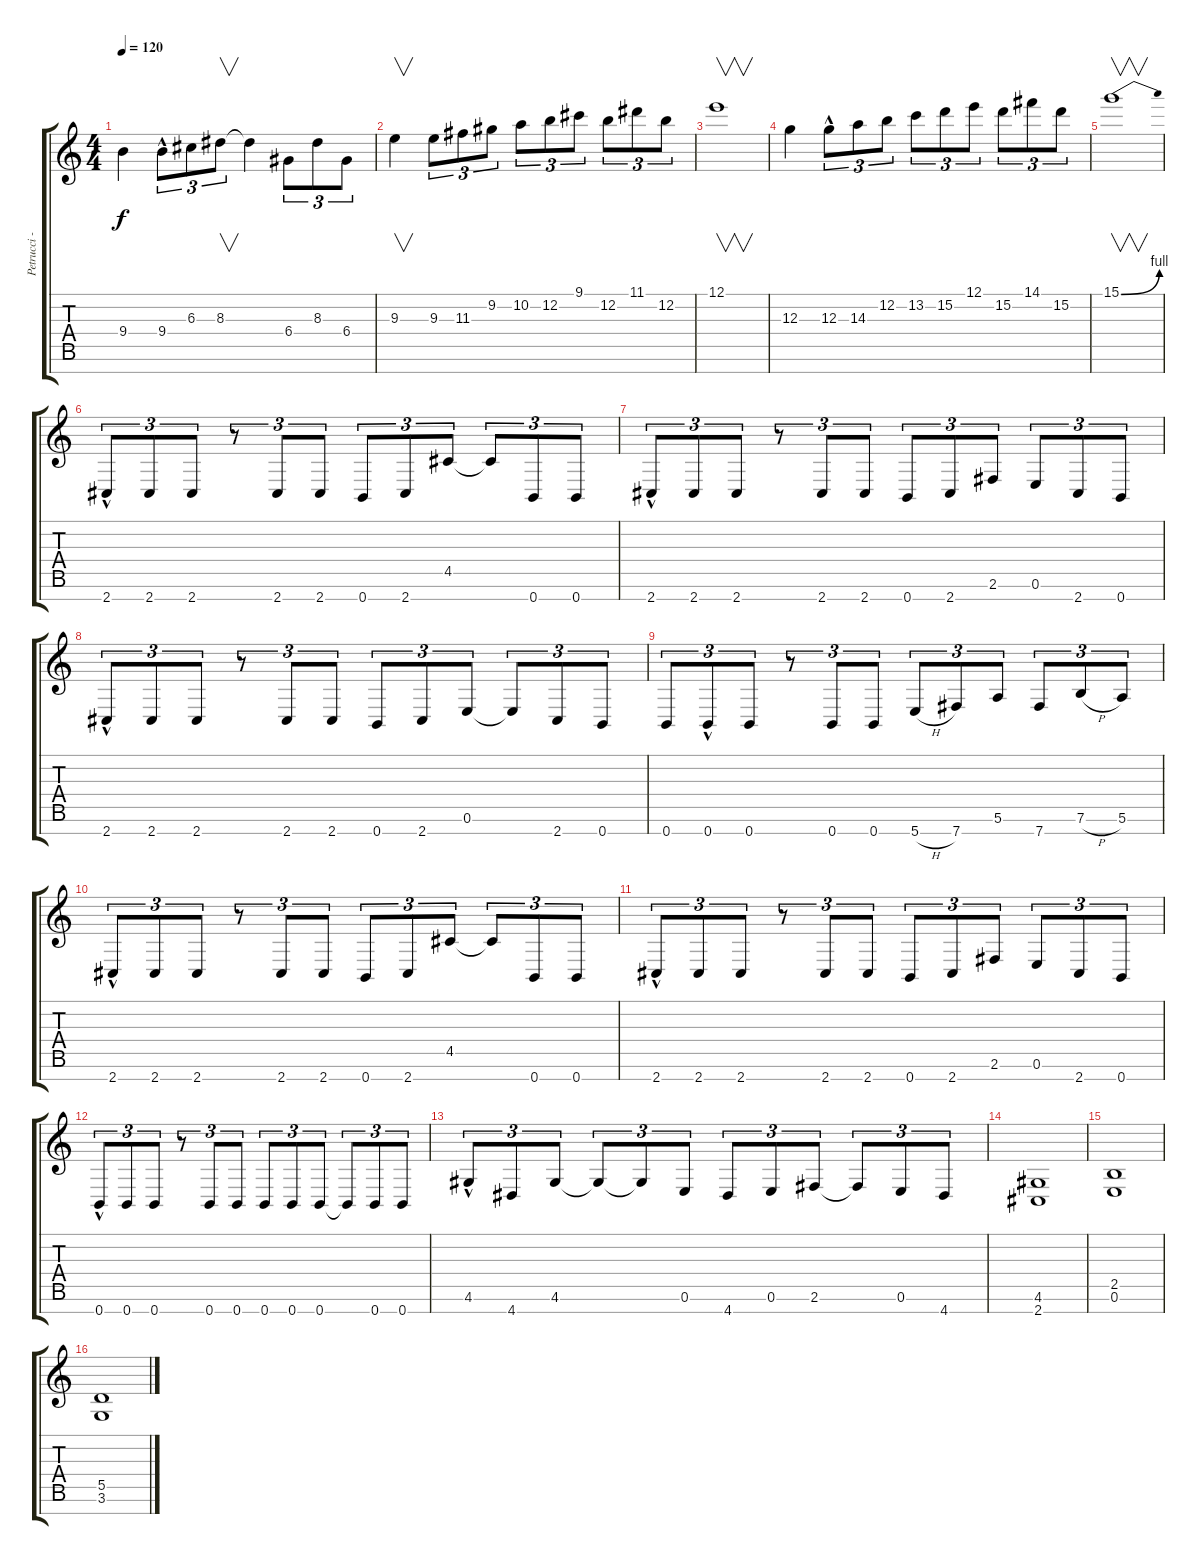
\track ("Petrucci - Distortion 7st." "Petrucci -") {instrument overdrivenguitar}
\staff {score tabs}
\tuning (E4 B3 G3 D3 A2 E2 B1) {hide}
\ts (4 4)
\tempo 120
\clef g2
\ks c
9.4{t}.4{dy f} 9.4{hac}.8{tu (3 2)} 6.3.8{tu (3 2)} 8.3.8{v tu (3 2)} 8.3{t}.4 6.4.8{tu (3 2)} 8.3.8{tu (3 2)} 6.4.8{tu (3 2)} |
9.3.4{v} 9.3.8{tu (3 2)} 11.3.8{tu (3 2)} 9.2.8{tu (3 2)} 10.2.8{tu (3 2)} 12.2.8{tu (3 2)} 9.1.8{tu (3 2)} 12.2.8{tu (3 2)} 11.1.8{tu (3 2)} 12.2.8{tu (3 2)} |
12.1.1{v} |
12.3.4 12.3{hac}.8{tu (3 2)} 14.3.8{tu (3 2)} 12.2.8{tu (3 2)} 13.2.8{tu (3 2)} 15.2.8{tu (3 2)} 12.1.8{tu (3 2)} 15.2.8{tu (3 2)} 14.1.8{tu (3 2)} 15.2.8{tu (3 2)} |
15.1{be (bend 0 0 60 4)}.1{v} |
2.7{hac}.8{tu (3 2)} 2.7.8{tu (3 2)} 2.7.8{tu (3 2)} r.8{tu (3 2)} 2.7.8{tu (3 2)} 2.7.8{tu (3 2)} 0.7.8{tu (3 2)} 2.7.8{tu (3 2)} 4.5.8{tu (3 2)} 4.5{t}.8{tu (3 2)} 0.7.8{tu (3 2)} 0.7.8{tu (3 2)} |
2.7{hac}.8{tu (3 2)} 2.7.8{tu (3 2)} 2.7.8{tu (3 2)} r.8{tu (3 2)} 2.7.8{tu (3 2)} 2.7.8{tu (3 2)} 0.7.8{tu (3 2)} 2.7.8{tu (3 2)} 2.6.8{tu (3 2)} 0.6.8{tu (3 2)} 2.7.8{tu (3 2)} 0.7.8{tu (3 2)} |
2.7{hac}.8{tu (3 2)} 2.7.8{tu (3 2)} 2.7.8{tu (3 2)} r.8{tu (3 2)} 2.7.8{tu (3 2)} 2.7.8{tu (3 2)} 0.7.8{tu (3 2)} 2.7.8{tu (3 2)} 0.6.8{tu (3 2)} 0.6{t}.8{tu (3 2)} 2.7.8{tu (3 2)} 0.7.8{tu (3 2)} |
0.7.8{tu (3 2)} 0.7{hac}.8{tu (3 2)} 0.7.8{tu (3 2)} r.8{tu (3 2)} 0.7.8{tu (3 2)} 0.7.8{tu (3 2)} 5.7{h}.8{tu (3 2)} 7.7.8{tu (3 2)} 5.6.8{tu (3 2)} 7.7.8{tu (3 2)} 7.6{h}.8{tu (3 2)} 5.6.8{tu (3 2)} |
2.7{hac}.8{tu (3 2)} 2.7.8{tu (3 2)} 2.7.8{tu (3 2)} r.8{tu (3 2)} 2.7.8{tu (3 2)} 2.7.8{tu (3 2)} 0.7.8{tu (3 2)} 2.7.8{tu (3 2)} 4.5.8{tu (3 2)} 4.5{t}.8{tu (3 2)} 0.7.8{tu (3 2)} 0.7.8{tu (3 2)} |
2.7{hac}.8{tu (3 2)} 2.7.8{tu (3 2)} 2.7.8{tu (3 2)} r.8{tu (3 2)} 2.7.8{tu (3 2)} 2.7.8{tu (3 2)} 0.7.8{tu (3 2)} 2.7.8{tu (3 2)} 2.6.8{tu (3 2)} 0.6.8{tu (3 2)} 2.7.8{tu (3 2)} 0.7.8{tu (3 2)} |
0.7{hac}.8{tu (3 2)} 0.7.8{tu (3 2)} 0.7.8{tu (3 2)} r.8{tu (3 2)} 0.7.8{tu (3 2)} 0.7.8{tu (3 2)} 0.7.8{tu (3 2)} 0.7.8{tu (3 2)} 0.7.8{tu (3 2)} 0.7{t}.8{tu (3 2)} 0.7.8{tu (3 2)} 0.7.8{tu (3 2)} |
4.6{hac}.8{tu (3 2)} 4.7.8{tu (3 2)} 4.6.8{tu (3 2)} 4.6{t}.8{tu (3 2)} 4.6{t}.8{tu (3 2)} 0.6.8{tu (3 2)} 4.7.8{tu (3 2)} 0.6.8{tu (3 2)} 2.6.8{tu (3 2)} 2.6{t}.8{tu (3 2)} 0.6.8{tu (3 2)} 4.7.8{tu (3 2)} |
(4.6 2.7).1 |
(2.5 0.6).1 |
(5.5 3.6).1
